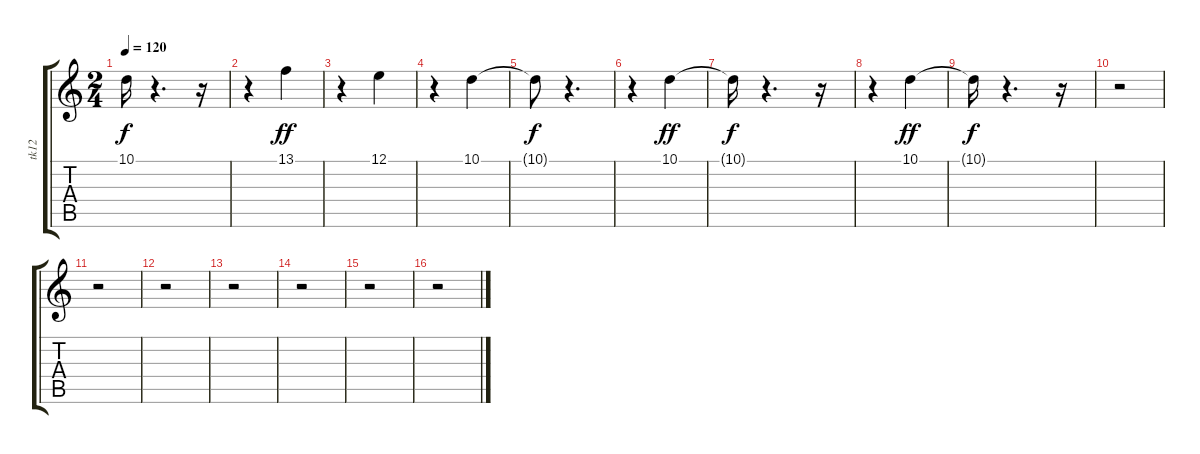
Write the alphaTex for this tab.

\track ("tk12" "tk12") {instrument lead1square}
\staff {score tabs}
\tuning (E4 B3 G3 D3 A2 E2) {hide}
\ts (2 4)
\tempo 120
\clef g2
\ks c
10.1{t}.16{dy f} r.4{d} r.16 |
r.4 13.1.4{dy ff} |
r.4 12.1.4 |
r.4 10.1.4 |
10.1{t}.8{dy f} r.4{d} |
r.4 10.1.4{dy ff} |
10.1{t}.16{dy f} r.4{d} r.16 |
r.4 10.1.4{dy ff} |
10.1{t}.16{dy f} r.4{d} r.16 |
r.2 |
r.2 |
r.2 |
r.2 |
r.2 |
r.2 |
r.2
